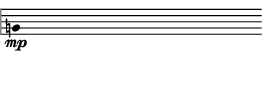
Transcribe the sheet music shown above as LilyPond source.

\version "2.24.3"
        \language "english"
#(set-global-staff-size 12)
\paper {
  #(set-paper-size '(cons (* 44.31644444444442 mm) (* 25 mm)))
  indent = 0\mm
  left-margin = 0\mm
  right-margin = 0\mm
  top-margin = 0\mm
  bottom-margin = 0\mm
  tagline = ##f
  print-page-number = ##f
}

\layout {
  line-width = 44.31644444444442\mm
  ragged-right = ##f
  \context {
    \Score
    \remove "Bar_number_engraver"
    \remove "Time_signature_engraver"
    \remove "Metronome_mark_engraver"
    \override SpacingSpanner.spacing-increment = #4
    \override SpacingSpanner.uniform-stretching = ##t
  }
  \context {
    \Staff
    \remove "Time_signature_engraver"
    \override Flag.stencil = #modern-straight-flag
    \remove "Clef_engraver"
    \override Stem.transparent = ##t
    \accidentalStyle "dodecaphonic"
    \remove "Bar_engraver"
  }
}

\score {
  \new StaffGroup <<
    \override Score.SystemStartBar.collapse-height = 2
    \override Score.SystemStartBar.X-offset = 0
    \override Score.SystemStartBar.color = #(rgb-color 0.51 0.51 0.51)
    \new Staff {
      
      \clef "G_8"
      
      g4*350/100_\mp
    }
  >>
}